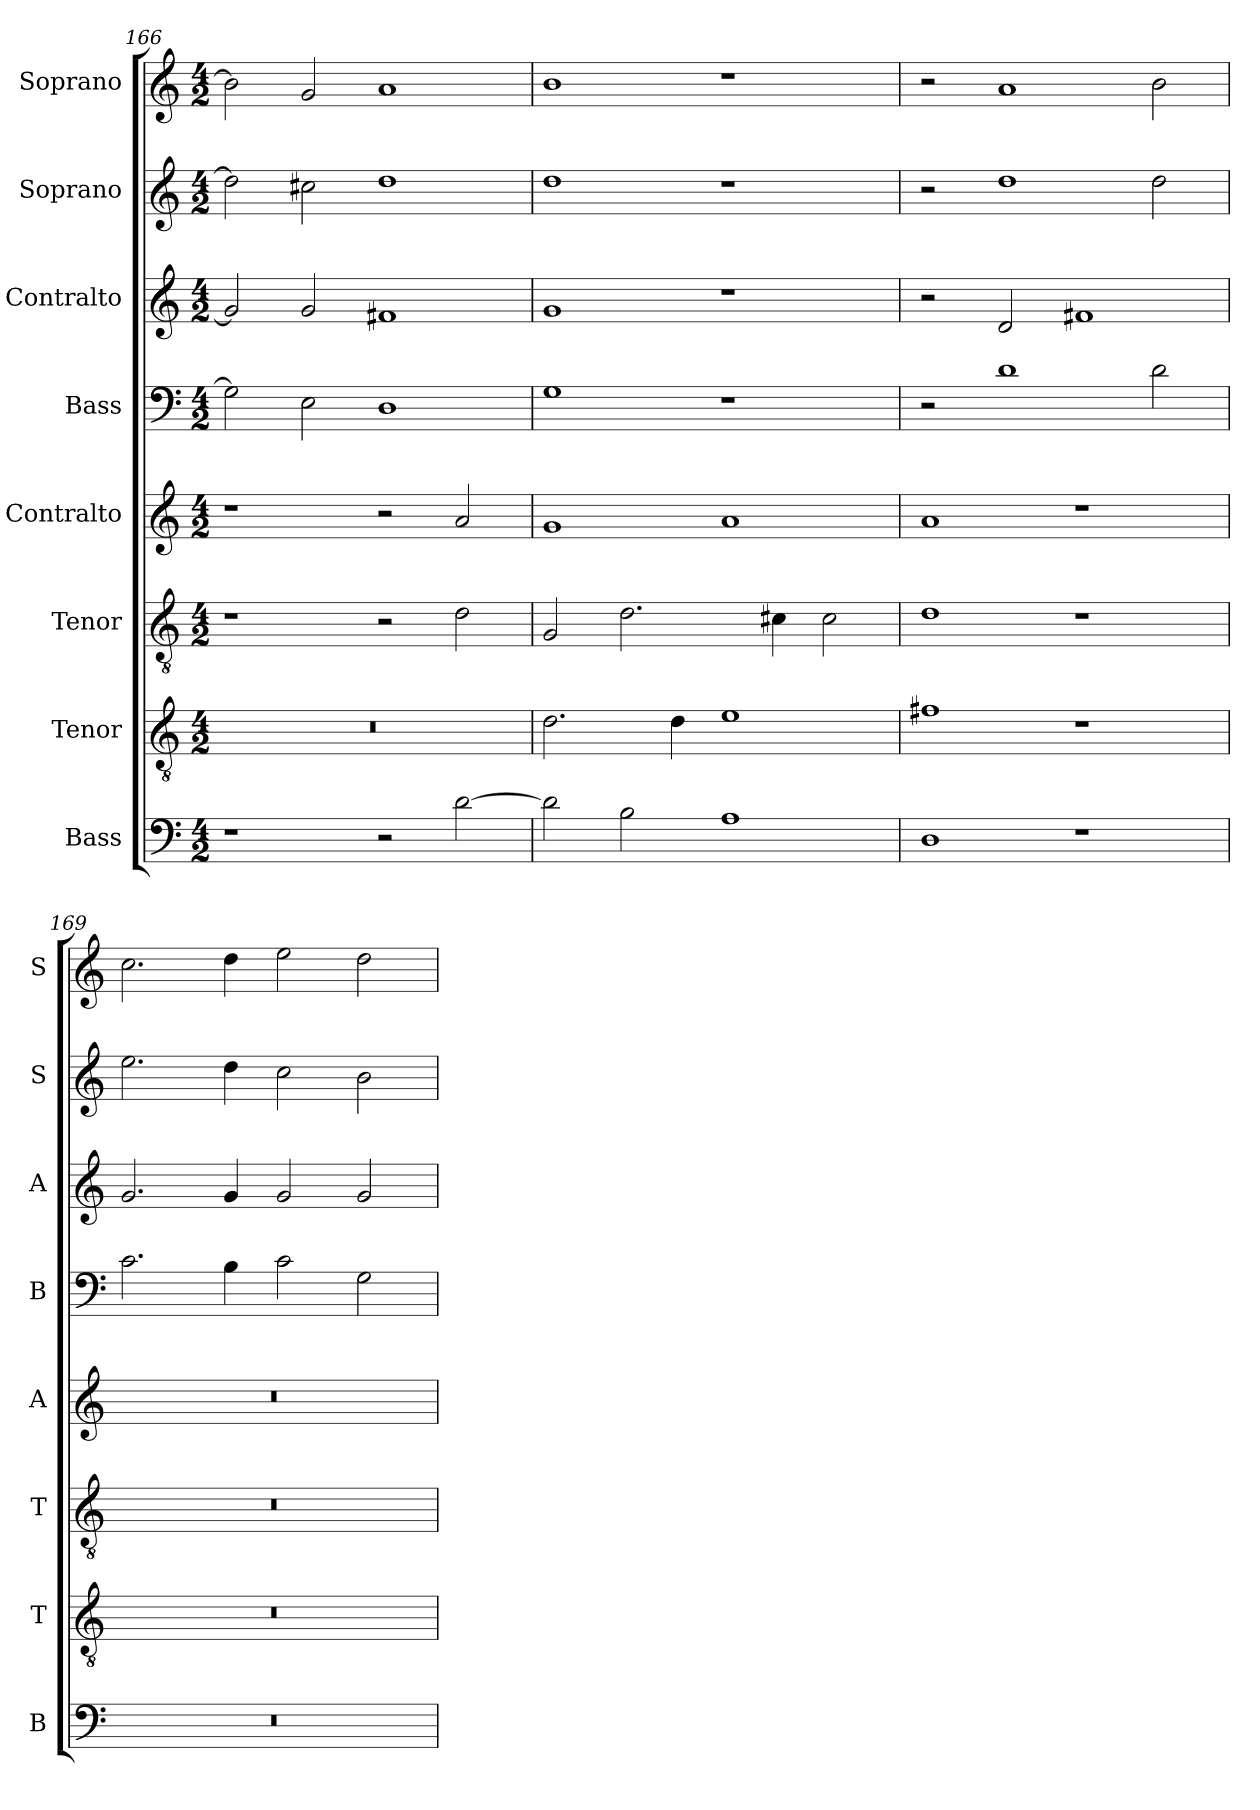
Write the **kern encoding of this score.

**kern	**kern	**kern	**kern	**kern	**kern	**kern	**kern
*part8	*part7	*part6	*part5	*part4	*part3	*part2	*part1
*staff8	*staff7	*staff6	*staff5	*staff4	*staff3	*staff2	*staff1
*I"Bass	*I"Tenor	*I"Tenor	*I"Contralto	*I"Bass	*I"Contralto	*I"Soprano	*I"Soprano
*I'B	*I'T	*I'T	*I'A	*I'B	*I'A	*I'S	*I'S
*clefF4	*clefGv2	*clefGv2	*clefG2	*clefF4	*clefG2	*clefG2	*clefG2
*k[]	*k[]	*k[]	*k[]	*k[]	*k[]	*k[]	*k[]
*G:mix	*G:mix	*G:mix	*G:mix	*G:mix	*G:mix	*G:mix	*G:mix
*M4/2	*M4/2	*M4/2	*M4/2	*M4/2	*M4/2	*M4/2	*M4/2
=166	=166	=166	=166	=166	=166	=166	=166
1r	0r	1r	1r	2G]	2g]	2dd]	2b]
.	.	.	.	2E	2g	2cc#X	2g
2r	.	2r	2r	1D	1f#X	1dd	1a
[2d	.	2d	2a	.	.	.	.
=167	=167	=167	=167	=167	=167	=167	=167
2d]	2.d	2G	1g	1G	1g	1dd	1b
2B	.	2.d	.	.	.	.	.
.	4d	.	.	.	.	.	.
1A	1e	.	1a	1r	1r	1r	1r
.	.	4c#X	.	.	.	.	.
.	.	2c#	.	.	.	.	.
=168	=168	=168	=168	=168	=168	=168	=168
1D	1f#X	1d	1a	2r	2r	2r	2r
.	.	.	.	1d	2d	1dd	1a
1r	1r	1r	1r	.	1f#X	.	.
.	.	.	.	2d	.	2dd	2b
=169	=169	=169	=169	=169	=169	=169	=169
0r	0r	0r	0r	2.c	2.g	2.ee	2.cc
.	.	.	.	4B	4g	4dd	4dd
.	.	.	.	2c	2g	2cc	2ee
.	.	.	.	2G	2g	2b	2dd
=	=	=	=	=	=	=	=
*-	*-	*-	*-	*-	*-	*-	*-
